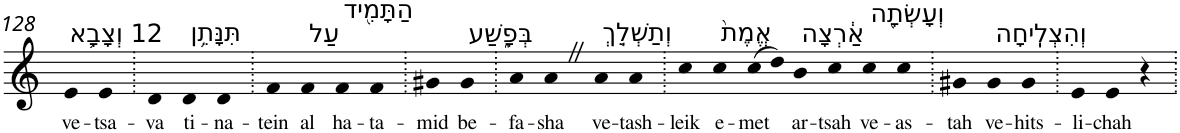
**kern	**text
*part1	*part1
*staff1	*staff1
*I"Piano	*
*I'Pno	*
!!LO:PB:g=z
*clefG2	*
*k[]	*
=128	=128
!LO:TX:a:t=12 וְצָבָ֛א	!
!	!LO:LY:b
4e	ve-
!	!LO:LY:b
4e	-tsa-
=129.	=129.
!	!LO:LY:b
4d	-va
!LO:TX:a:t=תִּנָּתֵ֥ן	!
!	!LO:LY:b
4d	ti-
!	!LO:LY:b
4d	-na-
=130.	=130.
!	!LO:LY:b
4f	-tein
!LO:TX:a:t=עַל	!
!	!LO:LY:b
4f	al
!LO:TX:a:t=הַתָּמִ֖יד	!
!	!LO:LY:b
4f	ha-
!	!LO:LY:b
4f	-ta-
=131.	=131.
!	!LO:LY:b
4g#X	-mid
!LO:TX:a:t=בְּפָ֑שַׁע	!
!	!LO:LY:b
4g#	be-
=132.	=132.
!	!LO:LY:b
4a	-fa-
!	!LO:LY:b
4aZ	-sha
!LO:TX:a:t=וְתַשְׁלֵ֤ךְ	!
!	!LO:LY:b
4a	ve-
!	!LO:LY:b
4a	-tash-
=133.	=133.
!	!LO:LY:b
4cc	-leik
!LO:TX:a:t=אֱמֶת֙	!
!	!LO:LY:b
4cc	e-
!	!LO:LY:b
(>8cc	-met
8dd)	.
!LO:TX:a:t=אַ֔רְצָה	!
!	!LO:LY:b
4b	ar-
!	!LO:LY:b
4cc	-tsah
!LO:TX:a:t=וְעָשְׂתָ֖ה	!
!	!LO:LY:b
4cc	ve-
!	!LO:LY:b
4cc	-as-
=134.	=134.
!	!LO:LY:b
4g#X	-tah
!LO:TX:a:t=וְהִצְלִֽיחָה	!
!	!LO:LY:b
4g#	ve-
!	!LO:LY:b
4g#	-hits-
=135.	=135.
!	!LO:LY:b
4e	-li-
!	!LO:LY:b
4e	-chah
4r	.
=.	=.
*-	*-
